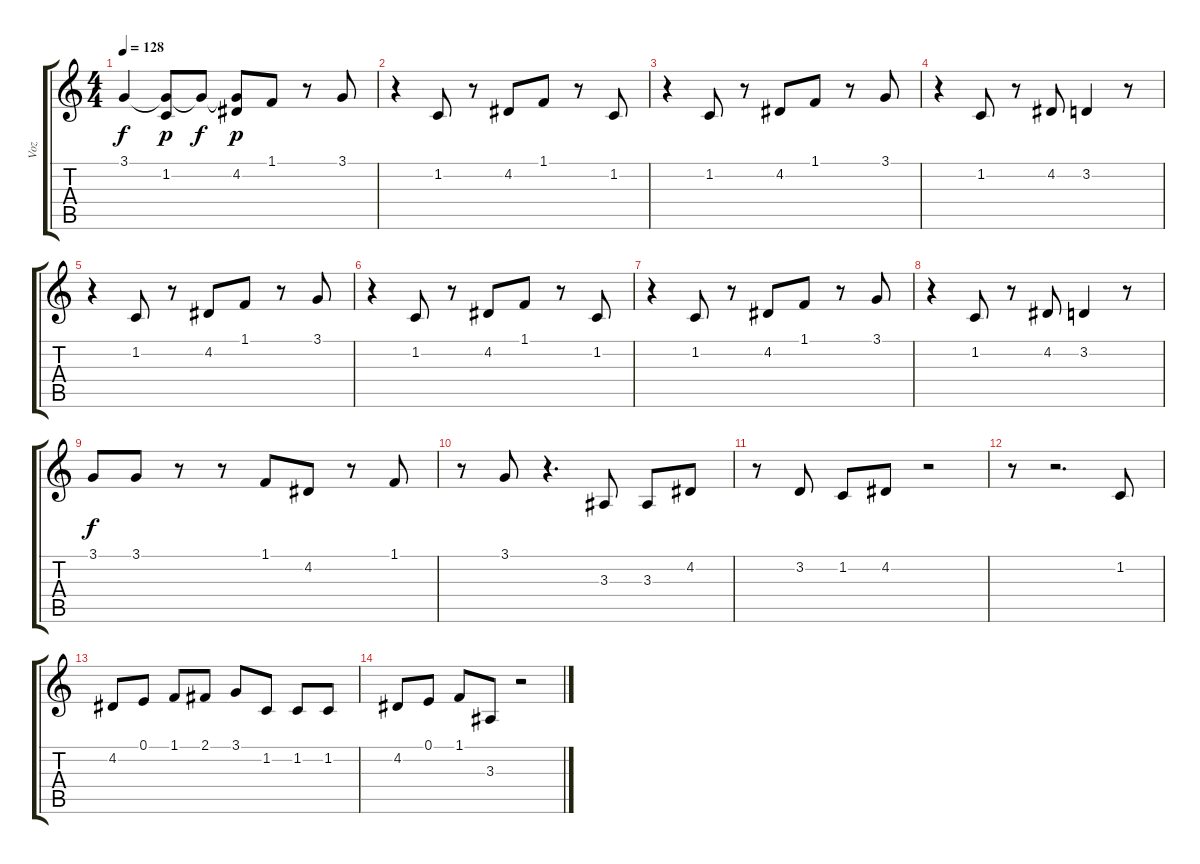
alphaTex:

\track ("Voz" "Voz") {instrument acousticgrandpiano}
\staff {score tabs}
\tuning (E4 B3 G3 D3 A2 E2) {hide}
\ts (4 4)
\tempo 128
\clef g2
\ks c
3.1{t}.4{dy f} (3.1{t} 1.2).8{dy p} 3.1{t}.8{dy f} (3.1{t} 4.2).8{dy p} 1.1.8 r.8 3.1.8 |
r.4 1.2.8 r.8 4.2.8 1.1.8 r.8 1.2.8 |
r.4 1.2.8 r.8 4.2.8 1.1.8 r.8 3.1.8 |
r.4 1.2.8 r.8 4.2.8 3.2.4 r.8 |
r.4 1.2.8 r.8 4.2.8 1.1.8 r.8 3.1.8 |
r.4 1.2.8 r.8 4.2.8 1.1.8 r.8 1.2.8 |
r.4 1.2.8 r.8 4.2.8 1.1.8 r.8 3.1.8 |
r.4 1.2.8 r.8 4.2.8 3.2.4 r.8 |
3.1.8{dy f} 3.1.8 r.8 r.8 1.1.8 4.2.8 r.8 1.1.8 |
r.8 3.1.8 r.4{d} 3.3.8 3.3.8 4.2.8 |
r.8 3.2.8 1.2.8 4.2.8 r.2 |
r.8 r.2{d} 1.2.8 |
4.2.8 0.1.8 1.1.8 2.1.8 3.1.8 1.2.8 1.2.8 1.2.8 |
4.2.8 0.1.8 1.1.8 3.3.8 r.2
